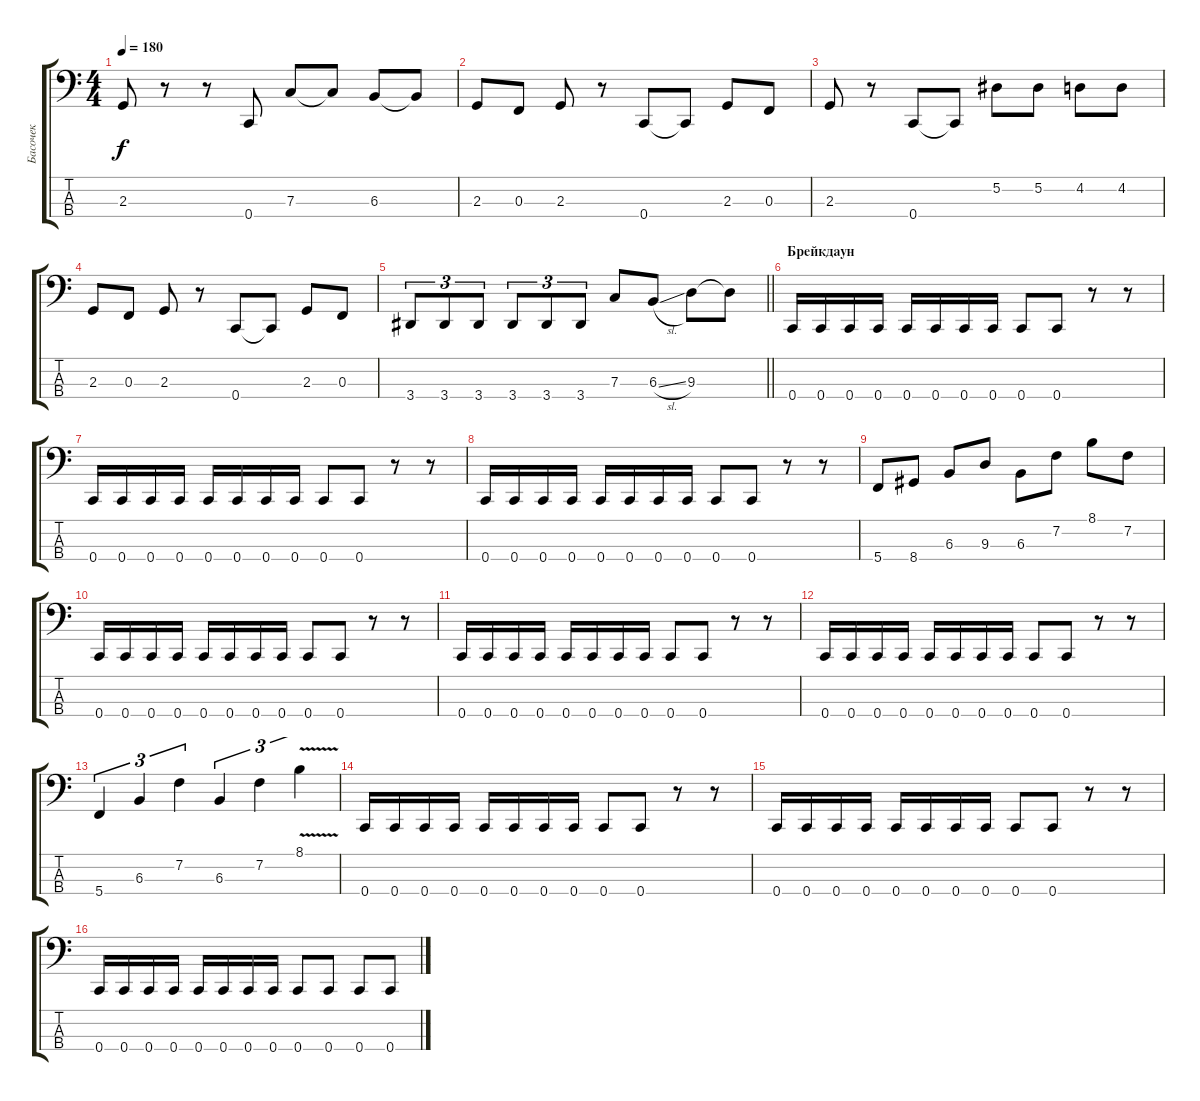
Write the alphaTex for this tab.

\track ("Басочек" "Басочек") {instrument electricbassfinger}
\staff {score tabs}
\tuning (Eb2 Bb1 F1 C1) {hide}
\ts (4 4)
\tempo 180
\clef f4
\ks c
2.3.8{dy f} r.8 r.8 0.4.8 7.3.8 7.3{t}.8 6.3.8 6.3{t}.8 |
2.3.8 0.3.8 2.3.8 r.8 0.4.8 0.4{t}.8 2.3.8 0.3.8 |
2.3.8 r.8 0.4.8 0.4{t}.8 5.2.8 5.2.8 4.2.8 4.2.8 |
2.3.8 0.3.8 2.3.8 r.8 0.4.8 0.4{t}.8 2.3.8 0.3.8 |
\barLineRight lightlight
3.4.8{tu (3 2)} 3.4.8{tu (3 2)} 3.4.8{tu (3 2)} 3.4.8{tu (3 2)} 3.4.8{tu (3 2)} 3.4.8{tu (3 2)} 7.3.8 6.3{sl}.8 9.3.8 9.3{t}.8 |
\section ("" "Брейкдаун")
0.4.16 0.4.16 0.4.16 0.4.16 0.4.16 0.4.16 0.4.16 0.4.16 0.4.8 0.4.8 r.8 r.8 |
0.4.16 0.4.16 0.4.16 0.4.16 0.4.16 0.4.16 0.4.16 0.4.16 0.4.8 0.4.8 r.8 r.8 |
0.4.16 0.4.16 0.4.16 0.4.16 0.4.16 0.4.16 0.4.16 0.4.16 0.4.8 0.4.8 r.8 r.8 |
5.4.8 8.4.8 6.3.8 9.3.8 6.3.8 7.2.8 8.1.8 7.2.8 |
0.4.16 0.4.16 0.4.16 0.4.16 0.4.16 0.4.16 0.4.16 0.4.16 0.4.8 0.4.8 r.8 r.8 |
0.4.16 0.4.16 0.4.16 0.4.16 0.4.16 0.4.16 0.4.16 0.4.16 0.4.8 0.4.8 r.8 r.8 |
0.4.16 0.4.16 0.4.16 0.4.16 0.4.16 0.4.16 0.4.16 0.4.16 0.4.8 0.4.8 r.8 r.8 |
5.4.4{tu (3 2)} 6.3.4{tu (3 2)} 7.2.4{tu (3 2)} 6.3.4{tu (3 2)} 7.2.4{tu (3 2)} 8.1{v}.4{tu (3 2)} |
0.4.16 0.4.16 0.4.16 0.4.16 0.4.16 0.4.16 0.4.16 0.4.16 0.4.8 0.4.8 r.8 r.8 |
0.4.16 0.4.16 0.4.16 0.4.16 0.4.16 0.4.16 0.4.16 0.4.16 0.4.8 0.4.8 r.8 r.8 |
0.4.16 0.4.16 0.4.16 0.4.16 0.4.16 0.4.16 0.4.16 0.4.16 0.4.8 0.4.8 0.4.8 0.4.8
